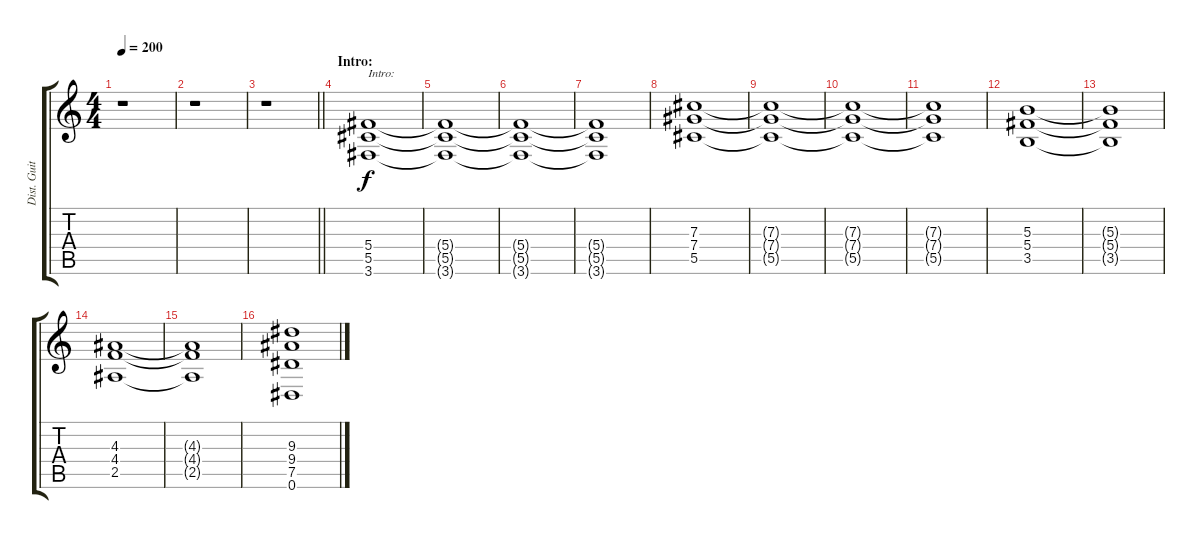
\track ("Dist. Guitar 1" "Dist. Guit") {instrument distortionguitar}
\staff {score tabs}
\tuning (Eb4 Bb3 Gb3 Db3 Ab2 Eb2) {hide}
\ts (4 4)
\tempo 200
\clef g2
\ks c
r.1{dy f volume 10 instrument distortionguitar} |
r.1 |
\barLineRight lightlight
r.1 |
\section ("" "Intro:")
(5.4 5.5 3.6).1{txt "Intro:"} |
(5.4{t} 5.5{t} 3.6{t}).1 |
(5.4{t} 5.5{t} 3.6{t}).1 |
(5.4{t} 5.5{t} 3.6{t}).1 |
(7.3 7.4 5.5).1 |
(7.3{t} 7.4{t} 5.5{t}).1 |
(7.3{t} 7.4{t} 5.5{t}).1 |
(7.3{t} 7.4{t} 5.5{t}).1 |
(5.3 5.4 3.5).1 |
(5.3{t} 5.4{t} 3.5{t}).1 |
(4.3 4.4 2.5).1 |
(4.3{t} 4.4{t} 2.5{t}).1 |
(9.3 9.4 7.5 0.6).1
